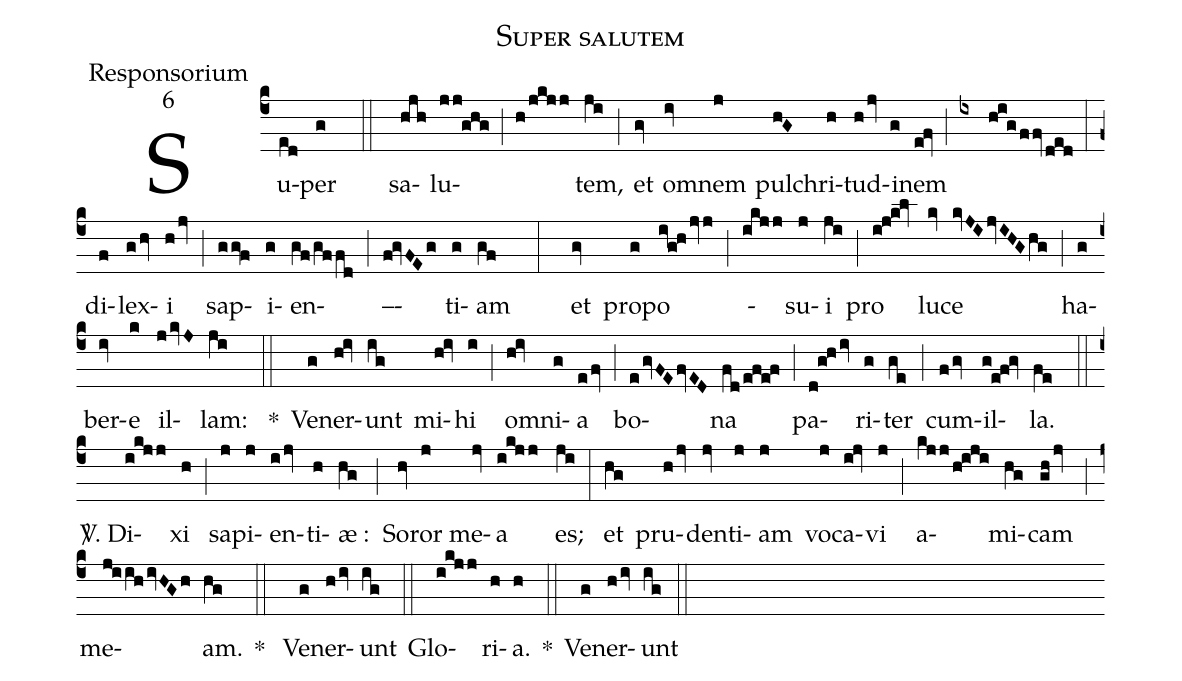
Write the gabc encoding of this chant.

name:Super salutem;
office-part:Responsorium;
mode:6;
%%
(c4)Su(ed)per(g) ( ::) sa(hjh)lu(jj!ghg)-(;) (h/jkjj) tem,(ji) (;) et(gv) om(iv)nem(j) pul(h!G)chri(h)tud(h/jv)i(g)nem(e!fv) (;) (ix) (h!i!g/ffv/ded) (:) di(f)lex(ghv)i(hjv) (;) sap(ggv!f)i(g)en(gf/gf/fd)(;) –(f!gvFEg)ti(g)am(gf) ( :) et(gv) pro(g)po(iv!g!hjvj) (;) -(ikjj)su(j)i(ji) (;) pro(i!j!k!lv) lu(kv)ce(kvJI/jvIHG/hg) (;)  ha(g)ber(iv)e(k) il(jkvJ)lam: (ji) *(::) Ve(g)ner(h!iv)unt(ig) mi(h!iv)hi(i) (;)  om(h!iv)ni(g)a(efv) (;) bo(egvFEfvED)na(fd/efe!f) (;) pa(d!g!hiv)ri(g)ter(ge) (;) cum(fgv)il(g!e!f!gv)la.(fe) (::) <sp>V/</sp>. Di(i!k!jj)xi(h) (;) sa(j)pi(j)en(ijv)ti(h)æ :(hg) (;)So(hv)ro(j)r me(jv)a(i!k!jj) es;(ji) (:) et(hg) pru(hjv)den(jv)ti(j)am(j) vo(j)ca(i!jv)vi(j) (;) a-(kj/j/h!i!j!i)mi(hg)cam(ghjv) (;) me(j!i/ihivHGh)am.(hg) * (::) Ven(g)er(hiv)unt(ig) (::) Glo(i!k!jj)ri(h)a.(h) *(::) Ven(g)er(hiv)unt(ig) (::)
